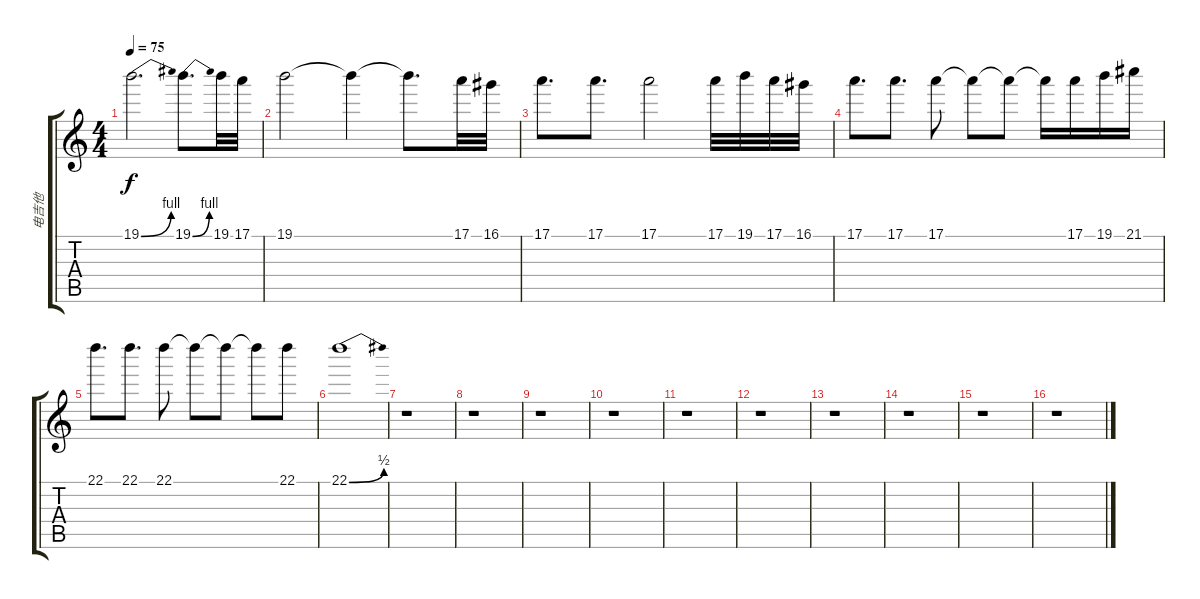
\track ("电吉他" "电吉他") {instrument distortionguitar}
\staff {score tabs}
\tuning (E4 B3 G3 D3 A2 E2) {hide}
\ts (4 4)
\tempo 75
\clef g2
\ks c
19.1{be (bend 0 0 60 4)}.2{d dy f} 19.1{be (bend 0 0 60 4)}.8{d} 19.1.32 17.1.32 |
19.1.2 19.1{t}.4 19.1{t}.8{d} 17.1.32 16.1.32 |
17.1.8{d} 17.1.8{d} 17.1.2 17.1.32 19.1.32 17.1.32 16.1.32 |
17.1.8{d} 17.1.8{d} 17.1.8 17.1{t}.8 17.1{t}.8 17.1{t}.16 17.1.16 19.1.16 21.1.16 |
22.1.8{d} 22.1.8{d} 22.1.8 22.1{t}.8 22.1{t}.8 22.1{t}.8 22.1.8 |
22.1{be (bend 0 0 60 2)}.1 |
r.1 |
r.1 |
r.1 |
r.1 |
r.1 |
r.1 |
r.1 |
r.1 |
r.1 |
r.1
